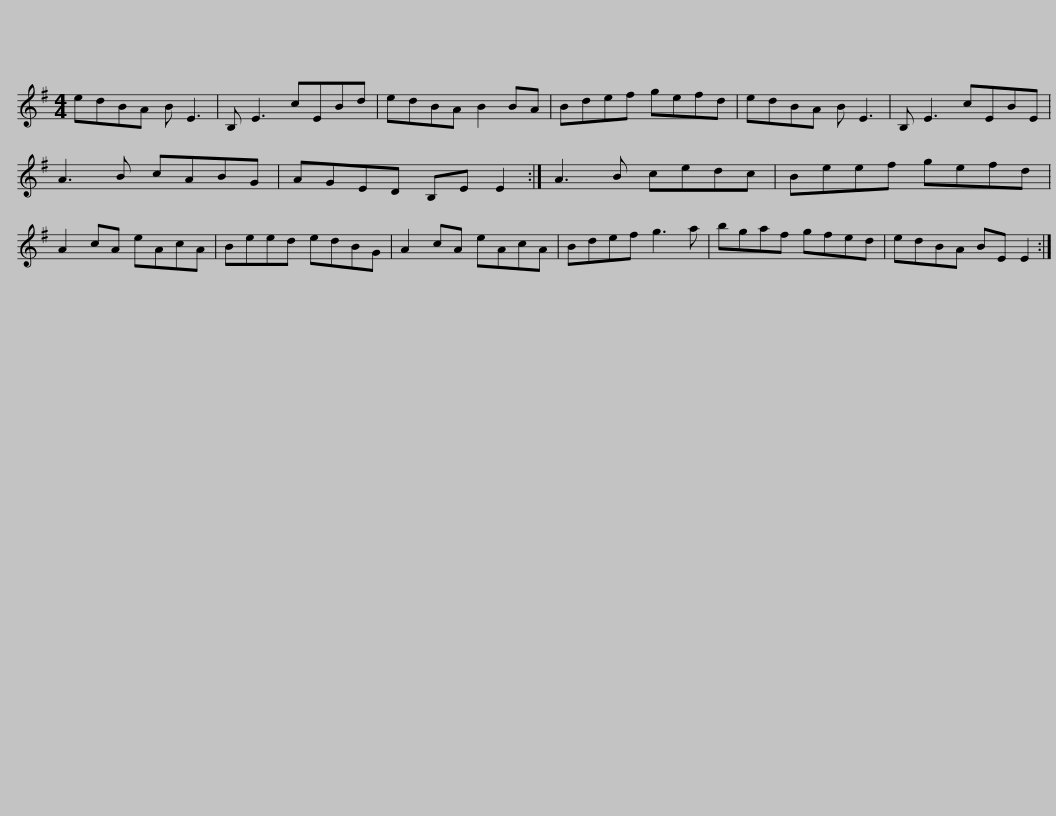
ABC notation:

X:1
L:1/8
M:4/4
I:linebreak $
K:Emin
V:1 treble
V:1
 edBA B E3 | B, E3 cEBd | edBA B2 BA | Bdef gefd | edBA B E3 | %5
 B, E3 cEBE |$ A3 B cABG | AGED B,E E2 :| A3 B cedc | Beef gefd | %10
 A2 cA eAcA | Beed edBG |$ A2 cA eAcA | Bdef g3 a | bgaf gfed | %15
 edBA BE E2 :| %16
